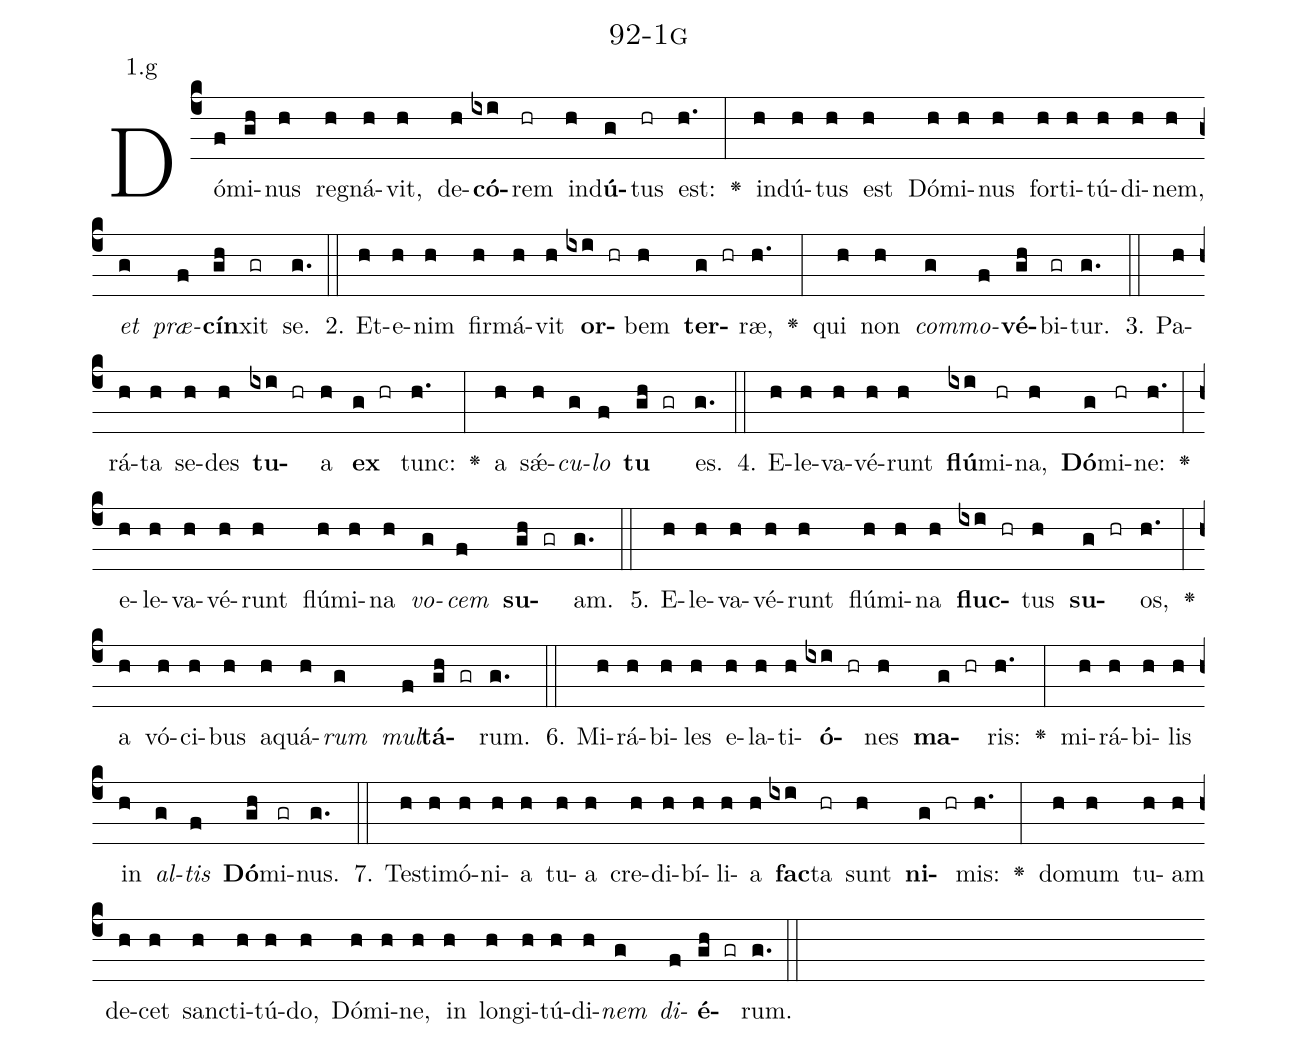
name: 92-1g;
annotation: 1.g;
%%
(c4)Dó(f)mi(gh)nus(h) re(h)gná(h)vit,(h) de(h)<b>có</b>(ixi)rem(hr) ind(h)<b>ú</b>(g)tus(hr) est:(h.) <v>\greheightstar</v>(:) ind(h)ú(h)tus(h) est(h) Dó(h)mi(h)nus(h) for(h)ti(h)tú(h)di(h)nem,(h) <i>et</i>(g) <i>præ</i>(f)<b>cín</b>(gh)xit(gr) se.(g.) (::)
2. Et(h)e(h)nim(h) fir(h)má(h)vit(h) <b>or</b>(ixi hr)bem(h) <b>ter</b>(g hr)ræ,(h.) <v>\greheightstar</v>(:) qui(h) non(h) <i>com</i>(g)<i>mo</i>(f)<b>vé</b>(gh)bi(gr)tur.(g.) (::)
3. Pa(h)rá(h)ta(h) se(h)des(h) <b>tu</b>(ixi hr)a(h) <b>ex</b>(g hr) tunc:(h.) <v>\greheightstar</v>(:) a(h) sǽ(h)<i>cu</i>(g)<i>lo</i>(f) <b>tu</b>(gh gr) es.(g.) (::)
4. E(h)le(h)va(h)vé(h)runt(h) <b>flú</b>(ixi)mi(hr)na,(h) <b>Dó</b>(g)mi(hr)ne:(h.) <v>\greheightstar</v>(:) e(h)le(h)va(h)vé(h)runt(h) flú(h)mi(h)na(h) <i>vo</i>(g)<i>cem</i>(f) <b>su</b>(gh gr)am.(g.) (::)
5. E(h)le(h)va(h)vé(h)runt(h) flú(h)mi(h)na(h) <b>fluc</b>(ixi hr)tus(h) <b>su</b>(g hr)os,(h.) <v>\greheightstar</v>(:) a(h) vó(h)ci(h)bus(h) a(h)quá(h)<i>rum</i>(g) <i>mul</i>(f)<b>tá</b>(gh gr)rum.(g.) (::)
6. Mi(h)rá(h)bi(h)les(h) e(h)la(h)ti(h)<b>ó</b>(ixi hr)nes(h) <b>ma</b>(g hr)ris:(h.) <v>\greheightstar</v>(:) mi(h)rá(h)bi(h)lis(h) in(h) <i>al</i>(g)<i>tis</i>(f) <b>Dó</b>(gh)mi(gr)nus.(g.) (::)
7. Tes(h)ti(h)mó(h)ni(h)a(h) tu(h)a(h) cre(h)di(h)bí(h)li(h)a(h) <b>fac</b>(ixi)ta(hr) sunt(h) <b>ni</b>(g hr)mis:(h.) <v>\greheightstar</v>(:) do(h)mum(h) tu(h)am(h) de(h)cet(h) sanc(h)ti(h)tú(h)do,(h) Dó(h)mi(h)ne,(h) in(h) lon(h)gi(h)tú(h)di(h)<i>nem</i>(g) <i>di</i>(f)<b>é</b>(gh gr)rum.(g.) (::)
